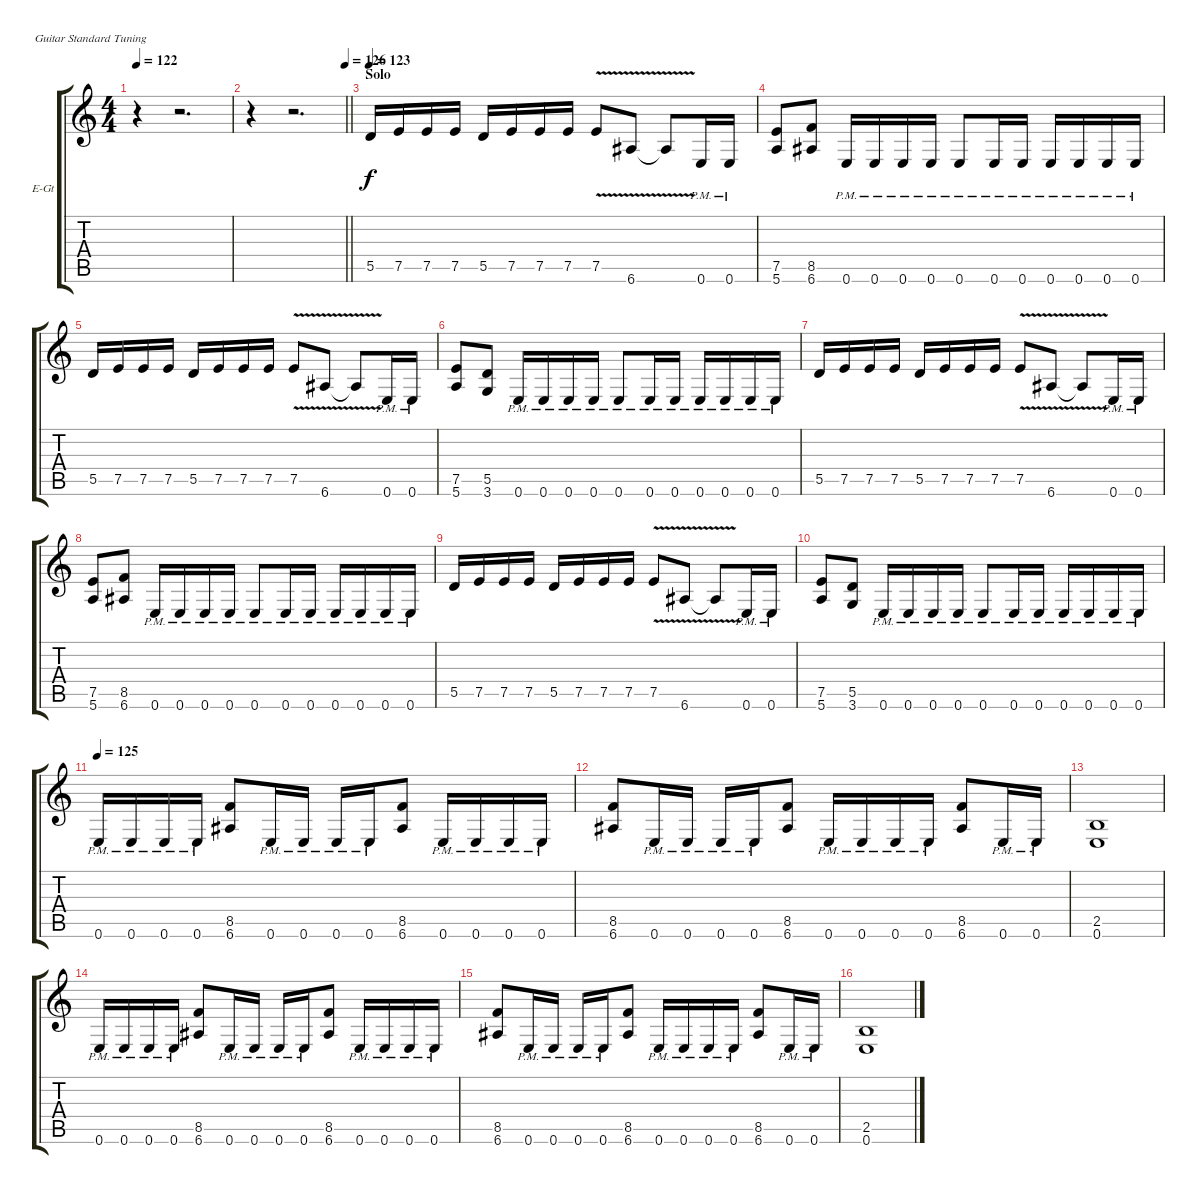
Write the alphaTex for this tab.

\bracketExtendMode groupsimilarinstruments
\firstSystemTrackNameOrientation horizontal
\otherSystemsTrackNameOrientation horizontal
\track ("Extra Guitar" "E-Gt") {instrument distortionguitar}
\staff {score tabs}
\tuning (E4 B3 G3 D3 A2 E2)
\ts (4 4)
\tempo 122
\clef g2
\ks c
r.4{dy f} r.2{d} |
\tempo (126 1)
\barLineRight lightlight
r.4 r.2{d} |
\section ("" "Solo")
\tempo 123
5.5.16 7.5.16 7.5.16 7.5.16 5.5.16 7.5.16 7.5.16 7.5.16 7.5{v}.8 6.6{v}.8 6.6{v t}.8 0.6{pm}.16 0.6{pm}.16 |
(7.5 5.6).8 (8.5 6.6).8 0.6{pm}.16 0.6{pm}.16 0.6{pm}.16 0.6{pm}.16 0.6{pm}.8 0.6{pm}.16 0.6{pm}.16 0.6{pm}.16 0.6{pm}.16 0.6{pm}.16 0.6{pm}.16 |
5.5.16 7.5.16 7.5.16 7.5.16 5.5.16 7.5.16 7.5.16 7.5.16 7.5{v}.8 6.6{v}.8 6.6{v t}.8 0.6{pm}.16 0.6{pm}.16 |
(7.5 5.6).8 (5.5 3.6).8 0.6{pm}.16 0.6{pm}.16 0.6{pm}.16 0.6{pm}.16 0.6{pm}.8 0.6{pm}.16 0.6{pm}.16 0.6{pm}.16 0.6{pm}.16 0.6{pm}.16 0.6{pm}.16 |
5.5.16 7.5.16 7.5.16 7.5.16 5.5.16 7.5.16 7.5.16 7.5.16 7.5{v}.8 6.6{v}.8 6.6{v t}.8 0.6{pm}.16 0.6{pm}.16 |
(7.5 5.6).8 (8.5 6.6).8 0.6{pm}.16 0.6{pm}.16 0.6{pm}.16 0.6{pm}.16 0.6{pm}.8 0.6{pm}.16 0.6{pm}.16 0.6{pm}.16 0.6{pm}.16 0.6{pm}.16 0.6{pm}.16 |
5.5.16 7.5.16 7.5.16 7.5.16 5.5.16 7.5.16 7.5.16 7.5.16 7.5{v}.8 6.6{v}.8 6.6{v t}.8 0.6{pm}.16 0.6{pm}.16 |
(7.5 5.6).8 (5.5 3.6).8 0.6{pm}.16 0.6{pm}.16 0.6{pm}.16 0.6{pm}.16 0.6{pm}.8 0.6{pm}.16 0.6{pm}.16 0.6{pm}.16 0.6{pm}.16 0.6{pm}.16 0.6{pm}.16 |
\tempo 125
0.6{pm}.16 0.6{pm}.16 0.6{pm}.16 0.6{pm}.16 (8.5 6.6).8 0.6{pm}.16 0.6{pm}.16 0.6{pm}.16 0.6{pm}.16 (8.5 6.6).8 0.6{pm}.16 0.6{pm}.16 0.6{pm}.16 0.6{pm}.16 |
(8.5 6.6).8 0.6{pm}.16 0.6{pm}.16 0.6{pm}.16 0.6{pm}.16 (8.5 6.6).8 0.6{pm}.16 0.6{pm}.16 0.6{pm}.16 0.6{pm}.16 (8.5 6.6).8 0.6{pm}.16 0.6{pm}.16 |
(2.5 0.6).1 |
0.6{pm}.16 0.6{pm}.16 0.6{pm}.16 0.6{pm}.16 (8.5 6.6).8 0.6{pm}.16 0.6{pm}.16 0.6{pm}.16 0.6{pm}.16 (8.5 6.6).8 0.6{pm}.16 0.6{pm}.16 0.6{pm}.16 0.6{pm}.16 |
(8.5 6.6).8 0.6{pm}.16 0.6{pm}.16 0.6{pm}.16 0.6{pm}.16 (8.5 6.6).8 0.6{pm}.16 0.6{pm}.16 0.6{pm}.16 0.6{pm}.16 (8.5 6.6).8 0.6{pm}.16 0.6{pm}.16 |
(2.5 0.6).1
